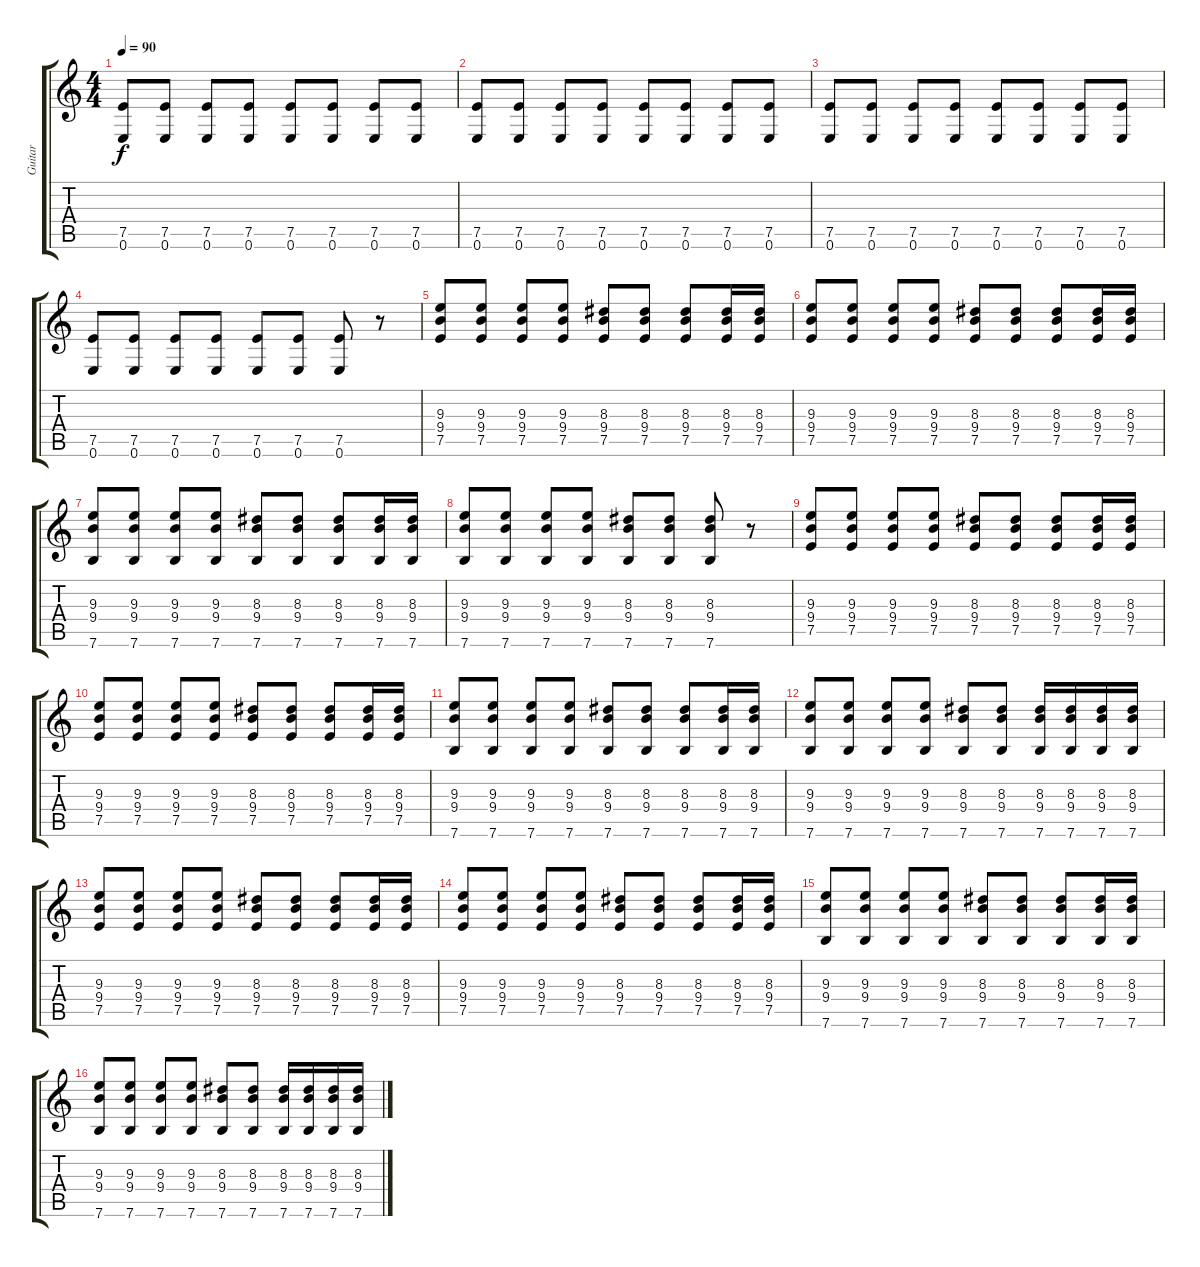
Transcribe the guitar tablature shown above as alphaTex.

\track ("Guitar" "Guitar") {instrument electricguitarclean}
\staff {score tabs}
\tuning (E4 B3 G3 D3 A2 E2) {hide}
\ts (4 4)
\tempo 90
\clef g2
\ks c
(7.5 0.6).8{dy f volume 13 instrument distortionguitar} (7.5 0.6).8 (7.5 0.6).8 (7.5 0.6).8 (7.5 0.6).8 (7.5 0.6).8 (7.5 0.6).8 (7.5 0.6).8 |
(7.5 0.6).8 (7.5 0.6).8 (7.5 0.6).8 (7.5 0.6).8 (7.5 0.6).8 (7.5 0.6).8 (7.5 0.6).8 (7.5 0.6).8 |
(7.5 0.6).8 (7.5 0.6).8 (7.5 0.6).8 (7.5 0.6).8 (7.5 0.6).8 (7.5 0.6).8 (7.5 0.6).8 (7.5 0.6).8 |
(7.5 0.6).8 (7.5 0.6).8 (7.5 0.6).8 (7.5 0.6).8 (7.5 0.6).8 (7.5 0.6).8 (7.5 0.6).8 r.8 |
(9.3 9.4 7.5).8{volume 13 instrument electricguitarclean} (9.3 9.4 7.5).8 (9.3 9.4 7.5).8 (9.3 9.4 7.5).8 (8.3 9.4 7.5).8 (8.3 9.4 7.5).8 (8.3 9.4 7.5).8 (8.3 9.4 7.5).16 (8.3 9.4 7.5).16 |
(9.3 9.4 7.5).8 (9.3 9.4 7.5).8 (9.3 9.4 7.5).8 (9.3 9.4 7.5).8 (8.3 9.4 7.5).8 (8.3 9.4 7.5).8 (8.3 9.4 7.5).8 (8.3 9.4 7.5).16 (8.3 9.4 7.5).16 |
(9.3 9.4 7.6).8 (9.3 9.4 7.6).8 (9.3 9.4 7.6).8 (9.3 9.4 7.6).8 (8.3 9.4 7.6).8 (8.3 9.4 7.6).8 (8.3 9.4 7.6).8 (8.3 9.4 7.6).16 (8.3 9.4 7.6).16 |
(9.3 9.4 7.6).8 (9.3 9.4 7.6).8 (9.3 9.4 7.6).8 (9.3 9.4 7.6).8 (8.3 9.4 7.6).8 (8.3 9.4 7.6).8 (8.3 9.4 7.6).8 r.8 |
(9.3 9.4 7.5).8 (9.3 9.4 7.5).8 (9.3 9.4 7.5).8 (9.3 9.4 7.5).8 (8.3 9.4 7.5).8 (8.3 9.4 7.5).8 (8.3 9.4 7.5).8 (8.3 9.4 7.5).16 (8.3 9.4 7.5).16 |
(9.3 9.4 7.5).8 (9.3 9.4 7.5).8 (9.3 9.4 7.5).8 (9.3 9.4 7.5).8 (8.3 9.4 7.5).8 (8.3 9.4 7.5).8 (8.3 9.4 7.5).8 (8.3 9.4 7.5).16 (8.3 9.4 7.5).16 |
(9.3 9.4 7.6).8 (9.3 9.4 7.6).8 (9.3 9.4 7.6).8 (9.3 9.4 7.6).8 (8.3 9.4 7.6).8 (8.3 9.4 7.6).8 (8.3 9.4 7.6).8 (8.3 9.4 7.6).16 (8.3 9.4 7.6).16 |
(9.3 9.4 7.6).8 (9.3 9.4 7.6).8 (9.3 9.4 7.6).8 (9.3 9.4 7.6).8 (8.3 9.4 7.6).8 (8.3 9.4 7.6).8 (8.3 9.4 7.6).16 (8.3 9.4 7.6).16 (8.3 9.4 7.6).16 (8.3 9.4 7.6).16 |
(9.3 9.4 7.5).8 (9.3 9.4 7.5).8 (9.3 9.4 7.5).8 (9.3 9.4 7.5).8 (8.3 9.4 7.5).8 (8.3 9.4 7.5).8 (8.3 9.4 7.5).8 (8.3 9.4 7.5).16 (8.3 9.4 7.5).16 |
(9.3 9.4 7.5).8 (9.3 9.4 7.5).8 (9.3 9.4 7.5).8 (9.3 9.4 7.5).8 (8.3 9.4 7.5).8 (8.3 9.4 7.5).8 (8.3 9.4 7.5).8 (8.3 9.4 7.5).16 (8.3 9.4 7.5).16 |
(9.3 9.4 7.6).8 (9.3 9.4 7.6).8 (9.3 9.4 7.6).8 (9.3 9.4 7.6).8 (8.3 9.4 7.6).8 (8.3 9.4 7.6).8 (8.3 9.4 7.6).8 (8.3 9.4 7.6).16 (8.3 9.4 7.6).16 |
(9.3 9.4 7.6).8 (9.3 9.4 7.6).8 (9.3 9.4 7.6).8 (9.3 9.4 7.6).8 (8.3 9.4 7.6).8 (8.3 9.4 7.6).8 (8.3 9.4 7.6).16 (8.3 9.4 7.6).16 (8.3 9.4 7.6).16 (8.3 9.4 7.6).16
